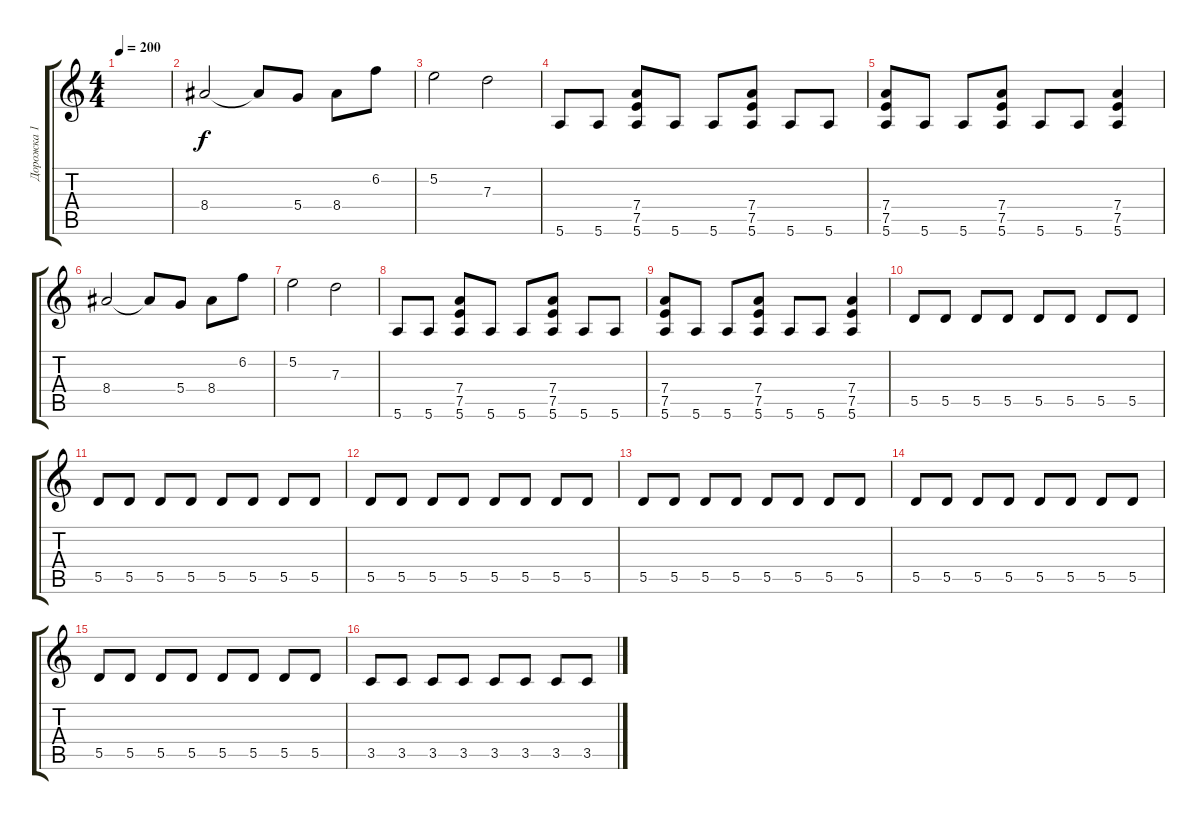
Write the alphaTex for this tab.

\track ("Дорожка 1" "Дорожка 1") {instrument distortionguitar}
\staff {score tabs}
\tuning (E4 B3 G3 D3 A2 E2) {hide}
\ts (4 4)
\tempo 200
\clef g2
\ks c
|
8.4.2 8.4{t}.8 5.4.8 8.4.8 6.2.8 |
5.2.2 7.3.2 |
5.6.8 5.6.8 (7.4 7.5 5.6).8 5.6.8 5.6.8 (7.4 7.5 5.6).8 5.6.8 5.6.8 |
(7.4 7.5 5.6).8 5.6.8 5.6.8 (7.4 7.5 5.6).8 5.6.8 5.6.8 (7.4 7.5 5.6).4 |
8.4.2 8.4{t}.8 5.4.8 8.4.8 6.2.8 |
5.2.2 7.3.2 |
5.6.8 5.6.8 (7.4 7.5 5.6).8 5.6.8 5.6.8 (7.4 7.5 5.6).8 5.6.8 5.6.8 |
(7.4 7.5 5.6).8 5.6.8 5.6.8 (7.4 7.5 5.6).8 5.6.8 5.6.8 (7.4 7.5 5.6).4 |
5.5.8 5.5.8 5.5.8 5.5.8 5.5.8 5.5.8 5.5.8 5.5.8 |
5.5.8 5.5.8 5.5.8 5.5.8 5.5.8 5.5.8 5.5.8 5.5.8 |
5.5.8 5.5.8 5.5.8 5.5.8 5.5.8 5.5.8 5.5.8 5.5.8 |
5.5.8 5.5.8 5.5.8 5.5.8 5.5.8 5.5.8 5.5.8 5.5.8 |
5.5.8 5.5.8 5.5.8 5.5.8 5.5.8 5.5.8 5.5.8 5.5.8 |
5.5.8 5.5.8 5.5.8 5.5.8 5.5.8 5.5.8 5.5.8 5.5.8 |
3.5.8 3.5.8 3.5.8 3.5.8 3.5.8 3.5.8 3.5.8 3.5.8
